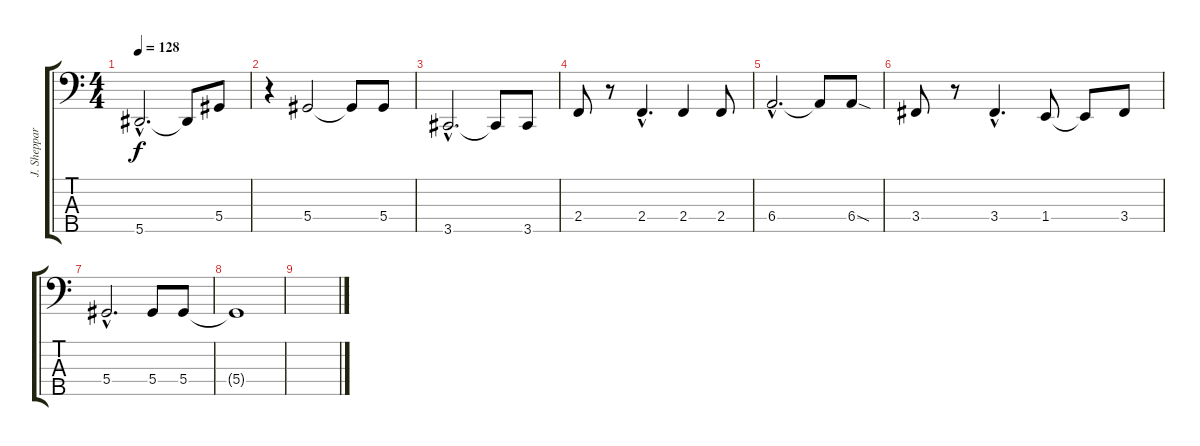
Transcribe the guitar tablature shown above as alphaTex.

\track ("J. Sheppard" "J. Sheppar") {instrument electricbassfinger}
\staff {score tabs}
\tuning (Gb2 Db2 Ab1 Eb1 Bb0) {hide}
\ts (4 4)
\section ("" "")
\tempo 128
\clef f4
\ks c
5.5{hac}.2{d dy f} 5.5{t}.8 5.4.8 |
r.4 5.4.2 5.4{t}.8 5.4.8 |
3.5{hac}.2{d} 3.5{t}.8 3.5.8 |
2.4.8 r.8 2.4{hac}.4{d} 2.4.4 2.4.8 |
6.4{hac}.2{d} 6.4{t}.8 6.4{sod}.8 |
3.4.8 r.8 3.4{hac}.4{d} 1.4.8 1.4{t}.8 3.4.8 |
5.4{hac}.2{d} 5.4.8 5.4.8 |
5.4{t}.1 |
\section ("" "")
